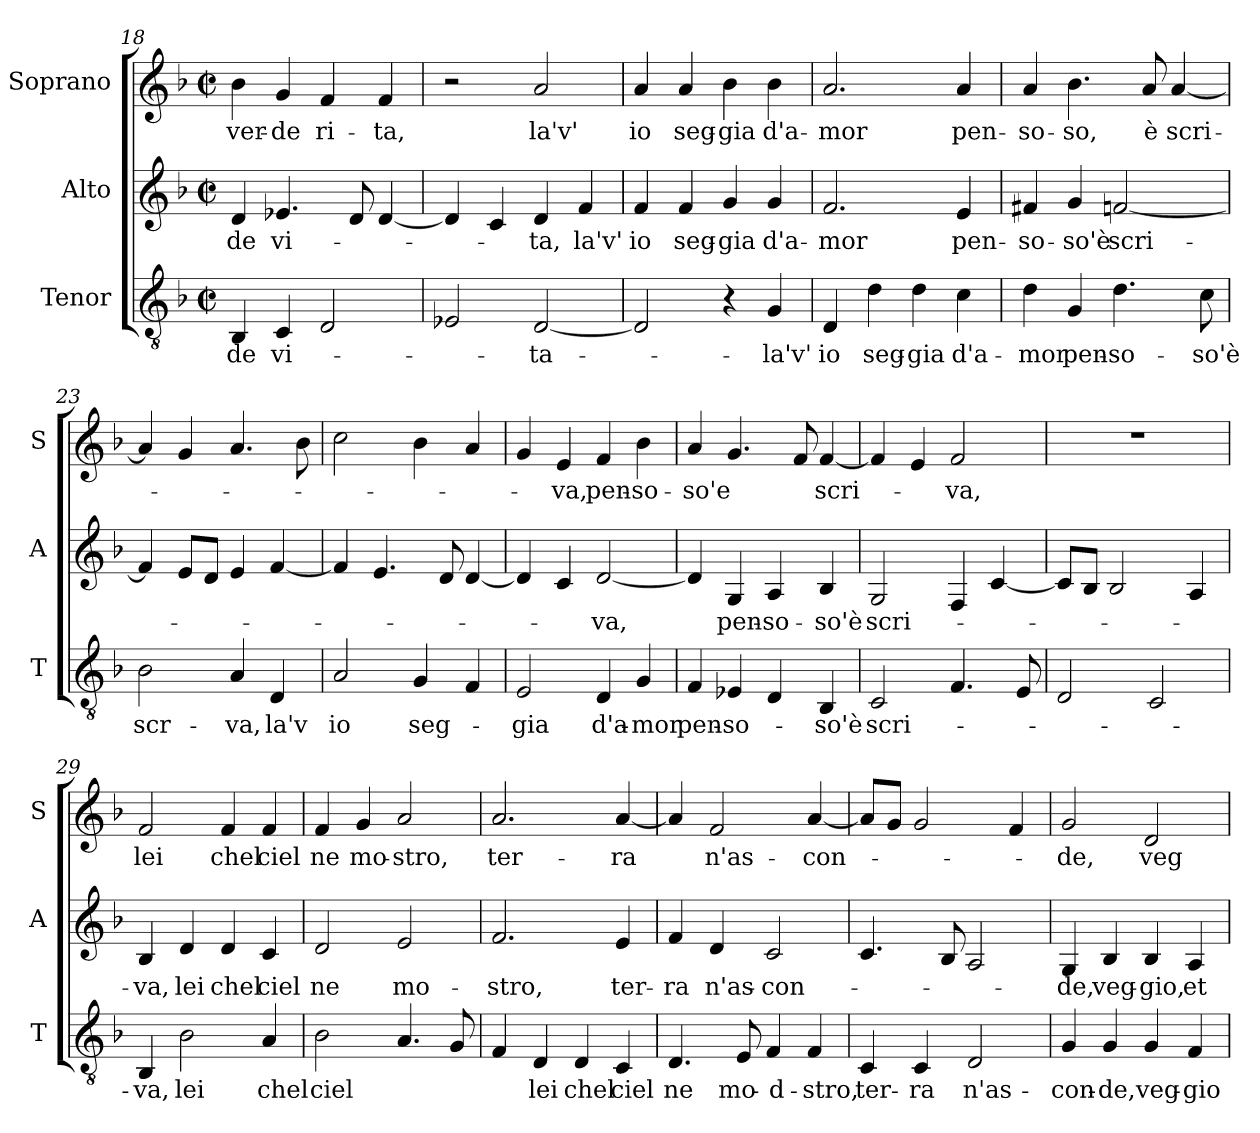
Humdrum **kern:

**kern	**text	**kern	**text	**kern	**text
*part3	*part3	*part2	*part2	*part1	*part1
*staff3	*staff3	*staff2	*staff2	*staff1	*staff1
*I"Tenor	*	*I"Alto	*	*I"Soprano	*
*I'T	*	*I'A	*	*I'S	*
*clefGv2	*	*clefG2	*	*clefG2	*
*k[b-]	*	*k[b-]	*	*k[b-]	*
*F:	*	*F:	*	*F:	*
*M2/2	*	*M2/2	*	*M2/2	*
*met(c|)	*	*met(c|)	*	*met(c|)	*
=18	=18	=18	=18	=18	=18
!	!LO:LY:b	!	!LO:LY:b	!	!LO:LY:b
4BB-/	-de	4d/	-de	4b-\	ver-
!	!LO:LY:b	!	!LO:LY:b	!	!LO:LY:b
4C/	vi-	4.e-X/	vi-	4g/	-de
!	!	!	!	!	!LO:LY:b
2D/	.	.	.	4f/	ri-
.	.	8d/	.	.	.
!	!	!	!	!	!LO:LY:b
.	.	[4d/	.	4f/	-ta,
=19	=19	=19	=19	=19	=19
2E-X/	.	4d/]	.	2r	.
.	.	4c/	.	.	.
!	!LO:LY:b	!	!LO:LY:b	!	!LO:LY:b
[2D/	-ta-	4d/	-ta,	2a/	la'v'
!	!	!	!LO:LY:b	!	!
.	.	4f/	la'v'	.	.
!!LO:LB:g=z
=20	=20	=20	=20	=20	=20
!	!	!	!LO:LY:b	!	!LO:LY:b
2D/]	.	4f/	io	4a/	io
!	!	!	!LO:LY:b	!	!LO:LY:b
.	.	4f/	seg-	4a/	seg-
!	!	!	!LO:LY:b	!	!LO:LY:b
4r	.	4g/	-gia	4b-\	-gia
!	!LO:LY:b	!	!LO:LY:b	!	!LO:LY:b
4G/	-la'v'	4g/	d'a-	4b-\	d'a-
=21	=21	=21	=21	=21	=21
!	!LO:LY:b	!	!LO:LY:b	!	!LO:LY:b
4D/	io	2.f/	-mor	2.a/	-mor
!	!LO:LY:b	!	!	!	!
4d\	seg-	.	.	.	.
!	!LO:LY:b	!	!	!	!
4d\	-gia	.	.	.	.
!	!LO:LY:b	!	!LO:LY:b	!	!LO:LY:b
4c\	d'a-	4e/	pen-	4a/	pen-
=22	=22	=22	=22	=22	=22
!	!LO:LY:b	!	!LO:LY:b	!	!LO:LY:b
4d\	-mor	4f#X/	-so-	4a/	-so-
!	!LO:LY:b	!	!LO:LY:b	!	!LO:LY:b
4G/	pen-	4g/	-so'è	4.b-\	-so,
!	!LO:LY:b	!	!LO:LY:b	!	!
4.d\	-so-	[2fn/	scri-	.	.
!	!	!	!	!	!LO:LY:b
.	.	.	.	8a/	è
!	!	!	!	!	!LO:LY:b
.	.	.	.	[4a/	scri-
!	!LO:LY:b	!	!	!	!
8c\	-so'è	.	.	.	.
=23	=23	=23	=23	=23	=23
!	!LO:LY:b	!	!	!	!
2B-\	scr-	4f/]	.	4a/]	.
.	.	8e/L	.	4g/	.
.	.	8d/J	.	.	.
!	!LO:LY:b	!	!	!	!
4A/	-va,	4e/	.	4.a/	.
!	!LO:LY:b	!	!	!	!
4D/	la'v	[4f/	.	.	.
.	.	.	.	8b-\	.
=24	=24	=24	=24	=24	=24
!	!LO:LY:b	!	!	!	!
2A/	io	4f/]	.	2cc\	.
.	.	4.e/	.	.	.
!	!LO:LY:b	!	!	!	!
4G/	seg-	.	.	4b-\	.
.	.	8d/	.	.	.
4F/	.	[4d/	.	4a/	.
!!LO:LB:g=z
=25	=25	=25	=25	=25	=25
!	!LO:LY:b	!	!	!	!
2E/	-gia	4d/]	.	4g/	.
!	!	!	!	!	!LO:LY:b
.	.	4c/	.	4e/	-va,
!	!LO:LY:b	!	!LO:LY:b	!	!LO:LY:b
4D/	d'a-	[2d/	-va,	4f/	pen-
!	!LO:LY:b	!	!	!	!LO:LY:b
4G/	-mor	.	.	4b-\	-so-
=26	=26	=26	=26	=26	=26
!	!LO:LY:b	!	!	!	!LO:LY:b
4F/	pen-	4d/]	.	4a/	-so'e
!	!LO:LY:b	!	!LO:LY:b	!	!
4E-X/	-so-	4G/	pen-	4.g/	.
!	!	!	!LO:LY:b	!	!
4D/	.	4A/	-so-	.	.
.	.	.	.	8f/	.
!	!LO:LY:b	!	!LO:LY:b	!	!LO:LY:b
4BB-/	-so'è	4B-/	-so'è	[4f/	scri-
=27	=27	=27	=27	=27	=27
!	!LO:LY:b	!	!LO:LY:b	!	!
2C/	scri-	2G/	scri-	4f/]	.
.	.	.	.	4e/	.
!	!	!	!	!	!LO:LY:b
4.F/	.	4F/	.	2f/	-va,
.	.	[4c/	.	.	.
8E/	.	.	.	.	.
=28	=28	=28	=28	=28	=28
2D/	.	8c/L]	.	1r	.
.	.	8B-/J	.	.	.
.	.	2B-/	.	.	.
2C/	.	.	.	.	.
.	.	4A/	.	.	.
=29	=29	=29	=29	=29	=29
!	!LO:LY:b	!	!LO:LY:b	!	!LO:LY:b
4BB-/	-va,	4B-/	-va,	2f/	lei
!	!LO:LY:b	!	!LO:LY:b	!	!
2B-\	lei	4d/	lei	.	.
!	!	!	!LO:LY:b	!	!LO:LY:b
.	.	4d/	chel	4f/	chel
!	!LO:LY:b	!	!LO:LY:b	!	!LO:LY:b
4A/	chel	4c/	ciel	4f/	ciel
!!LO:LB:g=z
=30	=30	=30	=30	=30	=30
!	!LO:LY:b	!	!LO:LY:b	!	!LO:LY:b
2B-\	ciel	2d/	ne	4f/	ne
!	!	!	!	!	!LO:LY:b
.	.	.	.	4g/	mo-
!	!	!	!LO:LY:b	!	!LO:LY:b
4.A/	.	2e/	mo-	2a/	-stro,
8G/	.	.	.	.	.
=31	=31	=31	=31	=31	=31
!	!	!	!LO:LY:b	!	!LO:LY:b
4F/	.	2.f/	-stro,	2.a/	ter-
!	!LO:LY:b	!	!	!	!
4D/	lei	.	.	.	.
!	!LO:LY:b	!	!	!	!
4D/	chel	.	.	.	.
!	!LO:LY:b	!	!LO:LY:b	!	!LO:LY:b
4C/	ciel	4e/	ter-	[4a/	-ra
=32	=32	=32	=32	=32	=32
!	!LO:LY:b	!	!LO:LY:b	!	!
4.D/	ne	4f/	-ra	4a/]	.
!	!	!	!LO:LY:b	!	!LO:LY:b
.	.	4d/	n'as-	2f/	n'as-
!	!LO:LY:b	!	!	!	!
8E/	mo-	.	.	.	.
!	!LO:LY:b	!	!LO:LY:b	!	!
4F/	-d-	2c/	-con-	.	.
!	!LO:LY:b	!	!	!	!LO:LY:b
4F/	-stro,	.	.	[4a/	-con-
=33	=33	=33	=33	=33	=33
!	!LO:LY:b	!	!	!	!
4C/	ter-	4.c/	.	8a/L]	.
.	.	.	.	8g/J	.
!	!LO:LY:b	!	!	!	!
4C/	-ra	.	.	2g/	.
.	.	8B-/	.	.	.
!	!LO:LY:b	!	!	!	!
2D/	n'as-	2A/	.	.	.
.	.	.	.	4f/	.
=34	=34	=34	=34	=34	=34
!	!LO:LY:b	!	!LO:LY:b	!	!LO:LY:b
4G/	-con-	4G/	-de,	2g/	-de,
!	!LO:LY:b	!	!LO:LY:b	!	!
4G/	-de,	4B-/	veg-	.	.
!	!LO:LY:b	!	!LO:LY:b	!	!LO:LY:b
4G/	veg-	4B-/	-gio,	2d/	veg-
!	!LO:LY:b	!	!LO:LY:b	!	!
4F/	-gio	4A/	et	.	.
=	=	=	=	=	=
*-	*-	*-	*-	*-	*-
